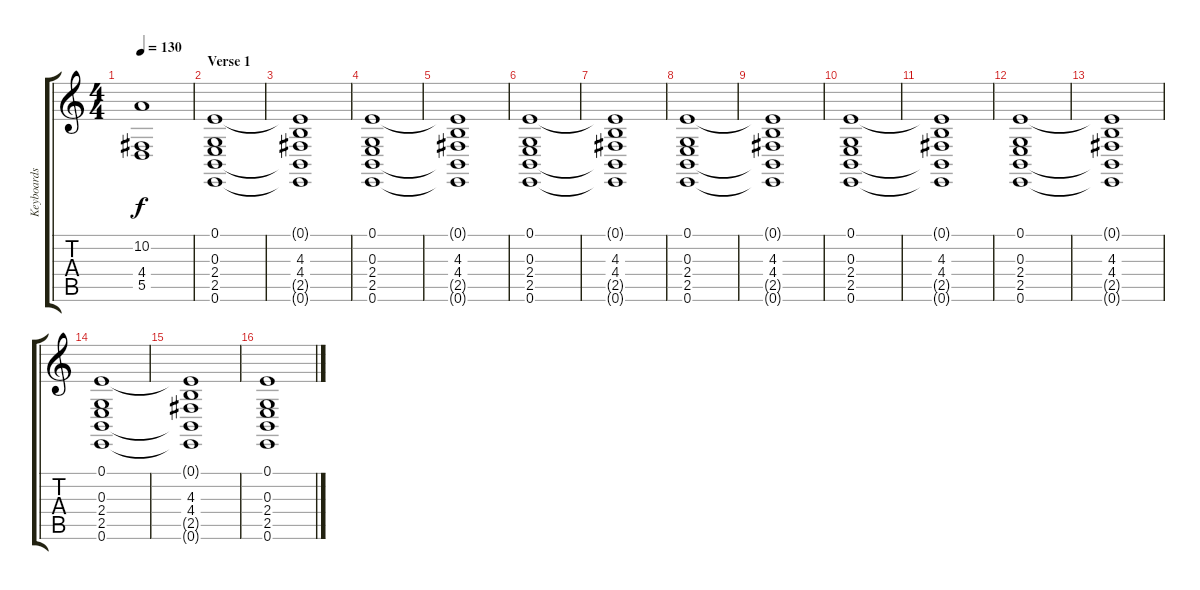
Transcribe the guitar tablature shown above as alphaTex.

\track ("Keyboards (Choir Aahs)" "Keyboards ") {instrument choiraahs}
\staff {score tabs}
\tuning (E4 B3 G3 D3 A2 E2) {hide}
\ts (4 4)
\tempo 130
\clef g2
\ks c
(10.2{t} 4.4{t} 5.5{t}).1{dy f} |
\section ("" "Verse 1")
(0.1 0.3 2.4 2.5 0.6).1 |
(0.1{t} 4.3 4.4 2.5{t} 0.6{t}).1 |
(0.1 0.3 2.4 2.5 0.6).1 |
(0.1{t} 4.3 4.4 2.5{t} 0.6{t}).1 |
(0.1 0.3 2.4 2.5 0.6).1 |
(0.1{t} 4.3 4.4 2.5{t} 0.6{t}).1 |
(0.1 0.3 2.4 2.5 0.6).1 |
(0.1{t} 4.3 4.4 2.5{t} 0.6{t}).1 |
(0.1 0.3 2.4 2.5 0.6).1 |
(0.1{t} 4.3 4.4 2.5{t} 0.6{t}).1 |
(0.1 0.3 2.4 2.5 0.6).1 |
(0.1{t} 4.3 4.4 2.5{t} 0.6{t}).1 |
(0.1 0.3 2.4 2.5 0.6).1 |
(0.1{t} 4.3 4.4 2.5{t} 0.6{t}).1 |
(0.1 0.3 2.4 2.5 0.6).1
